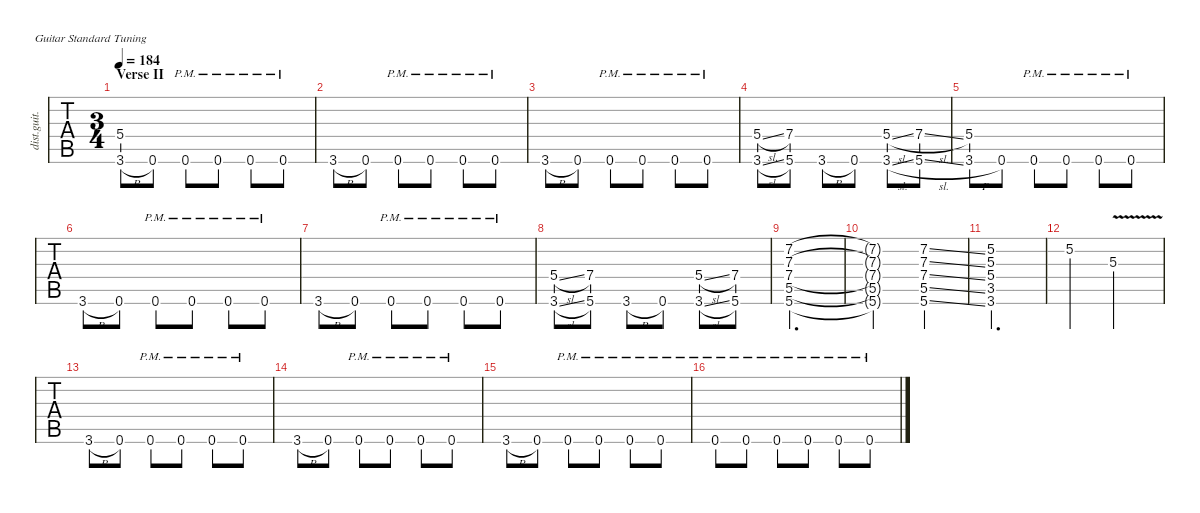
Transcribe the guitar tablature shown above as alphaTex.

\defaultSystemsLayout 4
\hideDynamics
\bracketExtendMode nobrackets
\otherSystemsTrackNameOrientation horizontal
\track ("Rhythm Guitar (Kirk)" "dist.guit.") {defaultSystemsLayout 4 multiBarRest instrument distortionguitar}
\staff {tabs}
\tuning (E4 B3 G3 D3 A2 E2)
\ts (3 4)
\section ("" "Verse II")
\tempo 184
\clef g2
\ks c
(3.6{h} 5.4).8{dy mf} 0.6.8 0.6{pm}.8 0.6{pm}.8 0.6{pm}.8 0.6{pm}.8 |
3.6{h}.8 0.6.8 0.6{pm}.8 0.6{pm}.8 0.6{pm}.8 0.6{pm}.8 |
3.6{h}.8 0.6.8 0.6{pm}.8 0.6{pm}.8 0.6{pm}.8 0.6{pm}.8 |
(3.6{sl} 5.4{sl}).8 (7.4 5.6).8 3.6{h}.8 0.6.8 (3.6{sl} 5.4{sl}).8 (7.4{sl} 5.6{sl}).8 |
(3.6{h} 5.4).8 0.6.8 0.6{pm}.8 0.6{pm}.8 0.6{pm}.8 0.6{pm}.8 |
3.6{h}.8 0.6.8 0.6{pm}.8 0.6{pm}.8 0.6{pm}.8 0.6{pm}.8 |
3.6{h}.8 0.6.8 0.6{pm}.8 0.6{pm}.8 0.6{pm}.8 0.6{pm}.8 |
(3.6{sl} 5.4{sl}).8 (7.4 5.6).8 3.6{h}.8 0.6.8 (3.6{sl} 5.4{sl}).8 (7.4 5.6).8 |
(5.6 5.5 7.4 7.3 7.2{acc #}).2{d} |
(5.6{t} 5.5{t} 7.4{t} 7.2{t acc #} 7.3{t}).2 (7.4{ss} 5.5{ss} 5.6{ss} 7.2{ss acc #} 7.3{ss}).4 |
(3.6 3.5 5.4 5.3 5.2).2{d} |
5.2.4 5.3{v}.2 |
3.6{h}.8 0.6.8 0.6{pm}.8 0.6{pm}.8 0.6{pm}.8 0.6{pm}.8 |
3.6{h}.8 0.6.8 0.6{pm}.8 0.6{pm}.8 0.6{pm}.8 0.6{pm}.8 |
3.6{h}.8 0.6.8 0.6{pm}.8 0.6{pm}.8 0.6{pm}.8 0.6{pm}.8 |
0.6{pm}.8 0.6{pm}.8 0.6{pm}.8 0.6{pm}.8 0.6{pm}.8 0.6{pm}.8
